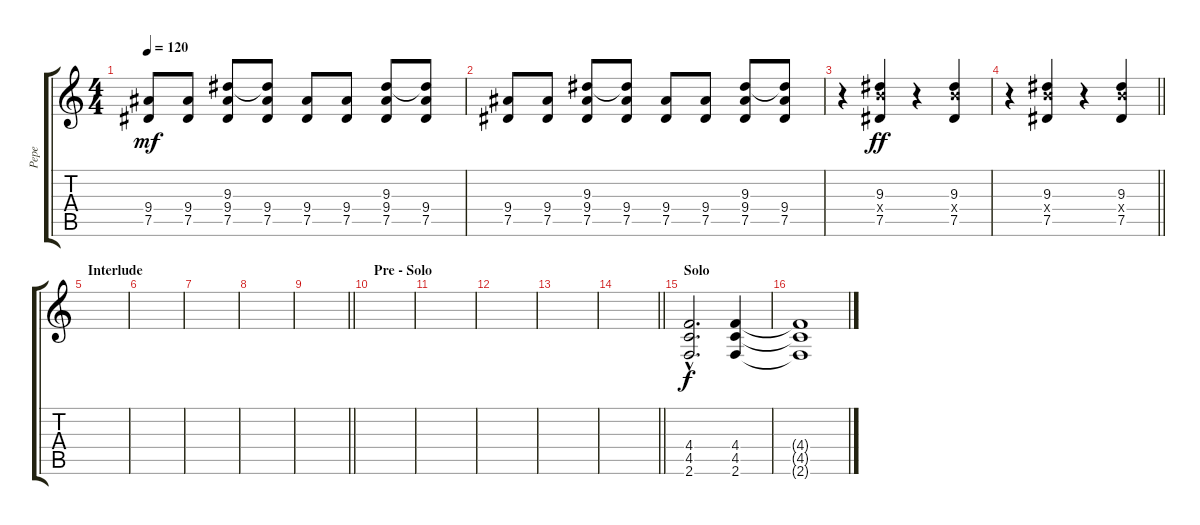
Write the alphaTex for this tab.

\track ("Pepe" "Pepe") {instrument distortionguitar}
\staff {score tabs}
\tuning (Eb4 Bb3 Gb3 Db3 Ab2 Eb2) {hide}
\ts (4 4)
\tempo 120
\clef g2
\ks c
(9.4 7.5).8{dy mf} (9.4 7.5).8 (9.3 9.4 7.5).8 (9.3{t} 9.4 7.5).8 (9.4 7.5).8 (9.4 7.5).8 (9.3 9.4 7.5).8 (9.3{t} 9.4 7.5).8 |
(9.4 7.5).8 (9.4 7.5).8 (9.3 9.4 7.5).8 (9.3{t} 9.4 7.5).8 (9.4 7.5).8 (9.4 7.5).8 (9.3 9.4 7.5).8 (9.3{t} 9.4 7.5).8 |
r.4{volume 11 instrument distortionguitar} (9.3 10.4{x} 7.5).4{dy ff} r.4 (9.3 10.4{x} 7.5).4 |
\barLineRight lightlight
r.4 (9.3 10.4{x} 7.5).4 r.4 (9.3 10.4{x} 7.5).4 |
\section ("" "Interlude")
|
|
|
|
\barLineRight lightlight
|
\section ("" "Pre - Solo")
|
|
|
|
\barLineRight lightlight
|
\section ("" "Solo")
(4.4{hac} 4.5{hac} 2.6{hac}).2{d dy f} (4.4 4.5 2.6).4 |
(4.4{t} 4.5{t} 2.6{t}).1
